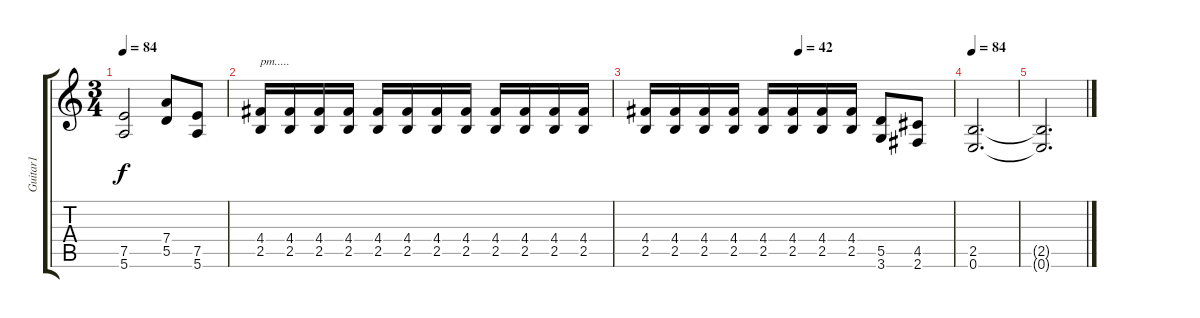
\track ("Guitar1" "Guitar1") {instrument distortionguitar}
\staff {score tabs}
\tuning (E4 B3 G3 D3 A2 E2) {hide}
\ts (3 4)
\tempo 84
\clef g2
\ks c
(7.5 5.6).2{dy f} (7.4 5.5).8 (7.5 5.6).8 |
(4.4 2.5).16{txt "pm....."} (4.4 2.5).16 (4.4 2.5).16 (4.4 2.5).16 (4.4 2.5).16 (4.4 2.5).16 (4.4 2.5).16 (4.4 2.5).16 (4.4 2.5).16 (4.4 2.5).16 (4.4 2.5).16 (4.4 2.5).16 |
\tempo (42 0.5)
(4.4 2.5).16 (4.4 2.5).16 (4.4 2.5).16 (4.4 2.5).16 (4.4 2.5).16 (4.4 2.5).16 (4.4 2.5).16 (4.4 2.5).16 (5.5 3.6).8 (4.5 2.6).8 |
\tempo 84
(2.5 0.6).2{d} |
(2.5{t} 0.6{t}).2{d}
